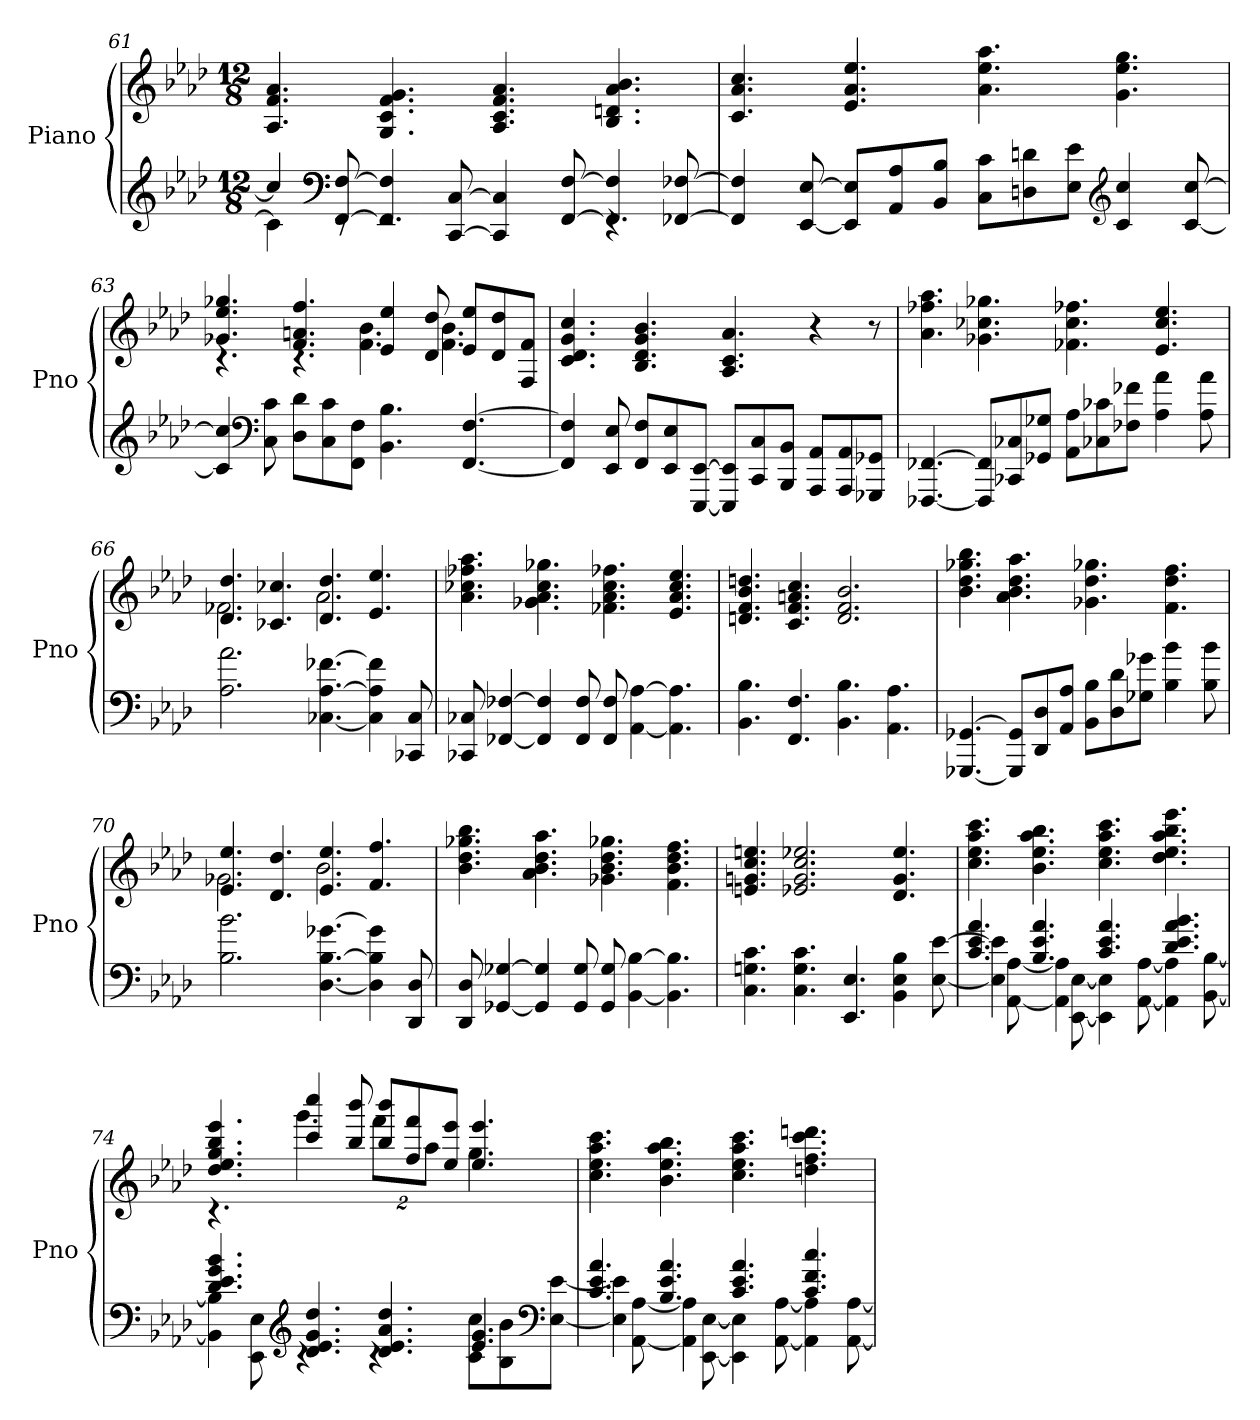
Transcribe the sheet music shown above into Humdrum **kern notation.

**kern	**kern
*part1	*part1
*staff2	*staff1
*I"Piano	*
*I'Pno	*
*clefG2	*clefG2
*k[b-e-a-d-]	*k[b-e-a-d-]
*M12/8	*M12/8
=61	=61
*^	*
4cc]	4c]	4.A- 4.f 4.a-
*clefF4	*	*
[8FF [8F	8rEE	.
4FF] 4F]	2.rEE	4.G 4.c 4.f 4.g
[8CC [8C	.	.
4CC] 4C]	.	4.A- 4.c 4.f 4.a-
[8FF [8F	.	.
4FF] 4F]	4.rEE	4.B- 4.dn 4.a- 4.b-
[8FF-X [8F-X	.	.
*v	*v	*
=62	=62
4FF-] 4F-]	4.c 4.a- 4.cc
[8EE- [8E-	.
8EE-] 8E-]L	4.e- 4.a- 4.ee-
8AA- 8A-	.
8BB- 8B-J	.
8C 8cL	4.a- 4.ee- 4.aa-
8Dn 8dn	.
8E- 8e-J	.
*clefG2	*
4c 4cc	4.g 4.ee- 4.gg
[8c [8cc	.
=63	=63
*	*^
4c] 4cc]	4.g-X 4.ee- 4.gg-X	4.rc
*clefF4	*	*
8C 8c	.	.
8D- 8d-L	4.f 4.an 4.ff	4.rc
8C 8c	.	.
8FF 8FJ	.	.
4.BB- 4.B-	4e- 4ee-	4.f 4.b-
.	8d- 8dd-	.
[4.FF [4.F	8e- 8ee-L	4.f 4.b-
.	8d- 8dd-	.
.	8F 8fJ	.
*	*v	*v
=64	=64
4FF] 4F]	4.c 4.d- 4.g 4.cc
8EE- 8E-	.
8FF 8FL	4.B- 4.d- 4.g 4.b-
8EE- 8E-	.
[8EEE- [8EE-J	.
8EEE-] 8EE-]L	4.A- 4.c 4.a-
8CC 8C	.
8BBB- 8BB-J	.
8AAA- 8AA-L	4r
8AAA- 8AA-	.
8GGG-X 8GG-XJ	8r
=65	=65
[4.FFF-X [4.FF-X	4.a- 4.ff-X 4.aa-
8FFF-] 8FF-]L	4.g-X 4.cc-X 4.gg-X
8CC-X 8C-X	.
8GG-X 8G-XJ	.
8AA- 8A-L	4.f-X 4.cc- 4.ff-X
8C-X 8c-X	.
8F-X 8f-XJ	.
4A- 4a-	4.e- 4.cc- 4.ee-
8A- 8a-	.
=66	=66
*	*^
2.A- 2.a-	4.d- 4.dd-	2.f-X
.	4.c-X 4.cc-X	.
[4.C-X [4.A- [4.f-X	4.d- 4.dd-	2.a-
4C-] 4A-] 4f-]	4.e- 4.ee-	.
8CC-X 8C-	.	.
*	*v	*v
=67	=67
8CC-X 8C-X	4.a- 4.cc-X 4.ff-X 4.aa-
[4FF-X [4F-X	.
4FF-] 4F-]	4.g-X 4.a- 4.cc- 4.gg-X
8FF- 8F-	.
8FF- 8F-	4.f-X 4.a- 4.cc- 4.ff-X
[4AA- [4A-	.
4.AA-] 4.A-]	4.e- 4.a- 4.cc- 4.ee-
=68	=68
4.BB- 4.B-	4.dn 4.f 4.b- 4.ddn
4.FF 4.F	4.c 4.f 4.an 4.cc
4.BB- 4.B-	2.d 2.f 2.b-
4.AA- 4.A-	.
=69	=69
[4.GGG-X [4.GG-X	4.b- 4.dd- 4.gg-X 4.bb-
8GGG-] 8GG-]L	4.a- 4.b- 4.dd- 4.aa-
8DD- 8D-	.
8AA- 8A-J	.
8BB- 8B-L	4.g-X 4.dd- 4.gg-X
8D- 8d-	.
8G-X 8g-XJ	.
4B- 4b-	4.f 4.dd- 4.ff
8B- 8b-	.
=70	=70
*	*^
2.B- 2.b-	4.e- 4.ee-	2.g-X
.	4.d- 4.dd-	.
[4.D- [4.B- [4.g-X	4.e- 4.ee-	2.b-
4D-] 4B-] 4g-]	4.f 4.ff	.
8DD- 8D-	.	.
*	*v	*v
=71	=71
8DD- 8D-	4.b- 4.dd- 4.gg-X 4.bb-
[4GG-X [4G-X	.
4GG-] 4G-]	4.a- 4.b- 4.dd- 4.aa-
8GG- 8G-	.
8GG- 8G-	4.g-X 4.b- 4.dd- 4.gg-X
[4BB- [4B-	.
4.BB-] 4.B-]	4.f 4.b- 4.dd- 4.ff
=72	=72
4.C 4.Gn 4.c	4.en 4.gn 4.cc 4.een
4.C 4.G 4.c	2.e-X 2.g 2.cc 2.ee-X
4.EE- 4.E-	.
4BB- 4E- 4B-	4.d- 4.g 4.ee-
[8E- [8e-	.
=73	=73
*^	*
4.c 4.e- 4.a-	4E-] 4e-]	4.cc 4.ee- 4.aa- 4.ccc
.	[8AA- [8A-	.
4.B- 4.e- 4.a-	4AA-] 4A-]	4.b- 4.ee- 4.aa- 4.bb-
.	[8EE- [8E-	.
4.c 4.e- 4.a-	4EE-] 4E-]	4.cc 4.ee- 4.aa- 4.ccc
.	[8AA- [8A-	.
4.d- 4.e- 4.a- 4.b-	4AA-] 4A-]	4.dd- 4.ee- 4.aa- 4.bb- 4.eee-
.	[8BB- [8B-	.
=74	=74	=74
*	*	*^
4.d- 4.e- 4.g 4.b-	4BB-] 4B-]	4.dd- 4.ee- 4.gg 4.bb- 4.eee-	4.rc
.	8EE- 8E-	.	.
*clefG2	*	*	*
4.d- 4.e- 4.g 4.dd-	4.rc	4ccc 4cccc	4.ggg
.	.	8bb- 8bbb-	.
4.d- 4.e- 4.a- 4.dd-	4.rc	8bb- 8bbb-L	16%3fffL
.	.	8ff 8fff	.
.	.	.	16%3aa-J
.	.	8ee- 8eee-J	.
4.e- 4.g	8c 8ccL	4.ee- 4.eee-	4.gg
.	8B- 8b-	.	.
*clefF4	*	*	*
.	[8E- [8e-J	.	.
*	*	*v	*v
=75	=75	=75
4.c 4.e- 4.a-	4E-] 4e-]	4.cc 4.ee- 4.aa- 4.ccc
.	[8AA- [8A-	.
4.B- 4.e- 4.a-	4AA-] 4A-]	4.b- 4.ee- 4.aa- 4.bb-
.	[8EE- [8E-	.
4.c 4.e- 4.a-	4EE-] 4E-]	4.cc 4.ee- 4.aa- 4.ccc
.	[8AA- [8A-	.
4.c 4.f 4.cc	4AA-] 4A-]	4.ddn 4.ff 4.ccc 4.dddn
.	[8AA- [8A-	.
*v	*v	*
=	=
*-	*-
